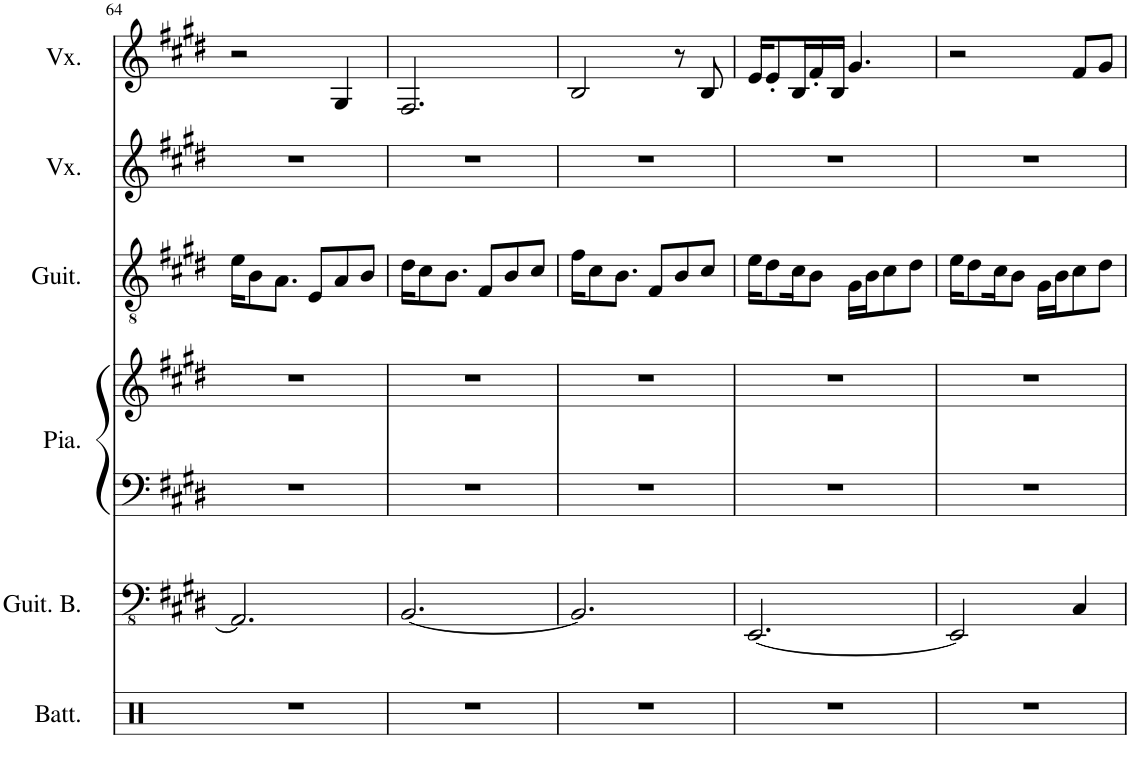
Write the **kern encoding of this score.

**kern	**kern	**kern	**kern	**kern	**kern	**kern
*part6	*part5	*part4	*part4	*part3	*part2	*part1
*staff7	*staff6	*staff5	*staff4	*staff3	*staff2	*staff1
*I"Batterie	*I"Guitare basse	*I"Piano	*	*I"Guitare classique	*I"Voix	*I"Voix
*I'Batt.	*I'Guit. B.	*I'Pia.	*	*I'Guit.	*I'Vx.	*I'Vx.
!!LO:PB:g=z
*clefX	*clefFv4	*clefF4	*clefG2	*clefGv2	*clefG2	*clefG2
*k[]	*k[f#c#g#d#]	*k[f#c#g#d#]	*k[f#c#g#d#]	*k[f#c#g#d#]	*k[f#c#g#d#]	*k[f#c#g#d#]
*M6/8	*M6/8	*M6/8	*M6/8	*M6/8	*M6/8	*M6/8
=64	=64	=64	=64	=64	=64	=64
2.r	2.AAA/]	2.r	2.r	16e\KL	2.r	2r
.	.	.	.	8B\	.	.
.	.	.	.	8.A\J	.	.
.	.	.	.	8E/L	.	.
.	.	.	.	8A/	.	4G#/
.	.	.	.	8B/J	.	.
=65	=65	=65	=65	=65	=65	=65
2.r	[2.BBB/	2.r	2.r	16d#\KL	2.r	2.F#/
.	.	.	.	8c#\	.	.
.	.	.	.	8.B\J	.	.
.	.	.	.	8F#/L	.	.
.	.	.	.	8B/	.	.
.	.	.	.	8c#/J	.	.
=66	=66	=66	=66	=66	=66	=66
2.r	2.BBB/]	2.r	2.r	16f#\KL	2.r	2B/
.	.	.	.	8c#\	.	.
.	.	.	.	8.B\J	.	.
.	.	.	.	8F#/L	.	.
.	.	.	.	8B/	.	8r
.	.	.	.	8c#/J	.	8B/
=67	=67	=67	=67	=67	=67	=67
2.r	[2.EEE/	2.r	2.r	16e\KL	2.r	16e/KL
.	.	.	.	8d#\	.	8e'/
.	.	.	.	16c#\K	.	16B/L
.	.	.	.	8B\J	.	16f#'/
.	.	.	.	.	.	16B/JJ
.	.	.	.	16G#\LL	.	4.g#/
.	.	.	.	16B\J	.	.
.	.	.	.	8c#\	.	.
.	.	.	.	8d#\J	.	.
=68	=68	=68	=68	=68	=68	=68
2.r	2EEE/]	2.r	2.r	16e\KL	2.r	2r
.	.	.	.	8d#\	.	.
.	.	.	.	16c#\K	.	.
.	.	.	.	8B\J	.	.
.	.	.	.	16G#\LL	.	.
.	.	.	.	16B\J	.	.
.	4CC#/	.	.	8c#\	.	8f#/L
.	.	.	.	8d#\J	.	8g#/J
=	=	=	=	=	=	=
*-	*-	*-	*-	*-	*-	*-
